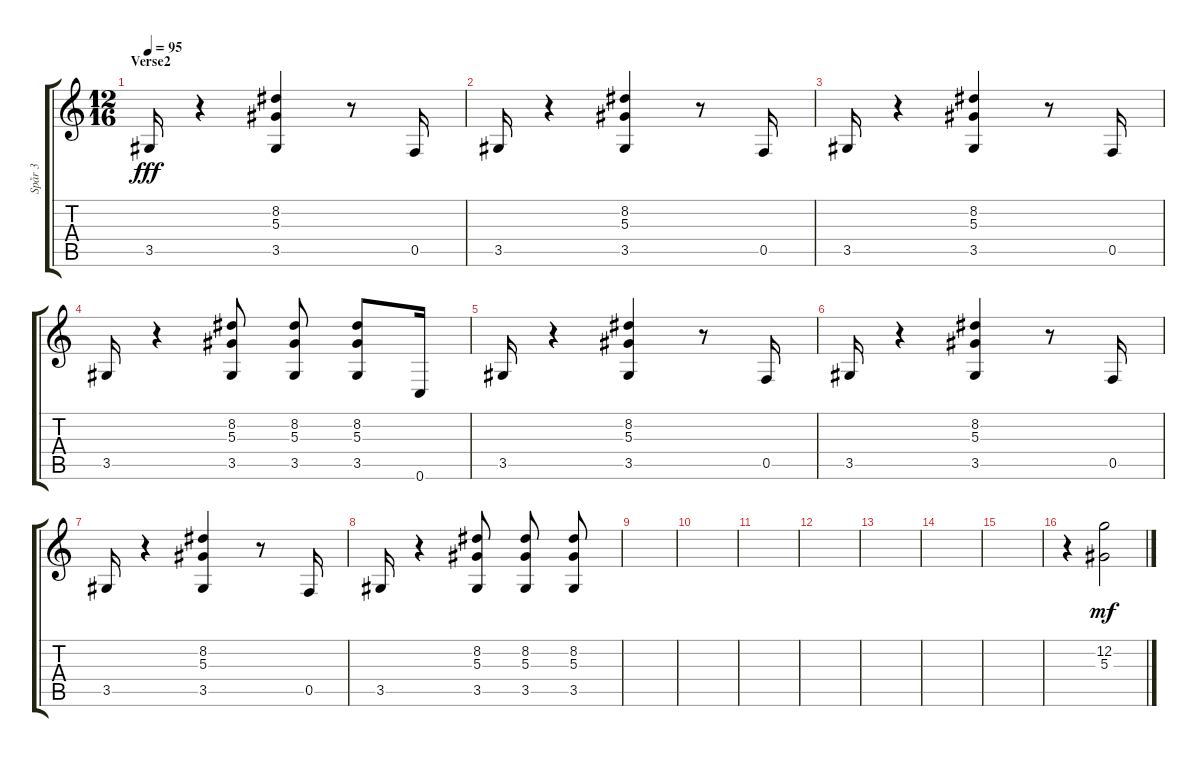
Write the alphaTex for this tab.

\track ("Spår 3" "Spår 3") {instrument electricbassfinger}
\staff {score tabs}
\tuning (C4 G3 Eb3 Bb2 F2 C2) {hide}
\ts (12 16)
\section ("" "Verse2")
\tempo 95
\clef g2
\ks c
3.5.16{dy fff} r.4 (8.2 5.3 3.5).4 r.8 0.5.16 |
3.5.16 r.4 (8.2 5.3 3.5).4 r.8 0.5.16 |
3.5.16 r.4 (8.2 5.3 3.5).4 r.8 0.5.16 |
3.5.16 r.4 (8.2 5.3 3.5).8 (8.2 5.3 3.5).8 (8.2 5.3 3.5).8 0.6.16 |
3.5.16 r.4 (8.2 5.3 3.5).4 r.8 0.5.16 |
3.5.16 r.4 (8.2 5.3 3.5).4 r.8 0.5.16 |
3.5.16 r.4 (8.2 5.3 3.5).4 r.8 0.5.16 |
3.5.16 r.4 (8.2 5.3 3.5).8 (8.2 5.3 3.5).8 (8.2 5.3 3.5).8 |
|
|
|
|
|
|
|
r.4 (12.2 5.3).2{dy mf}
